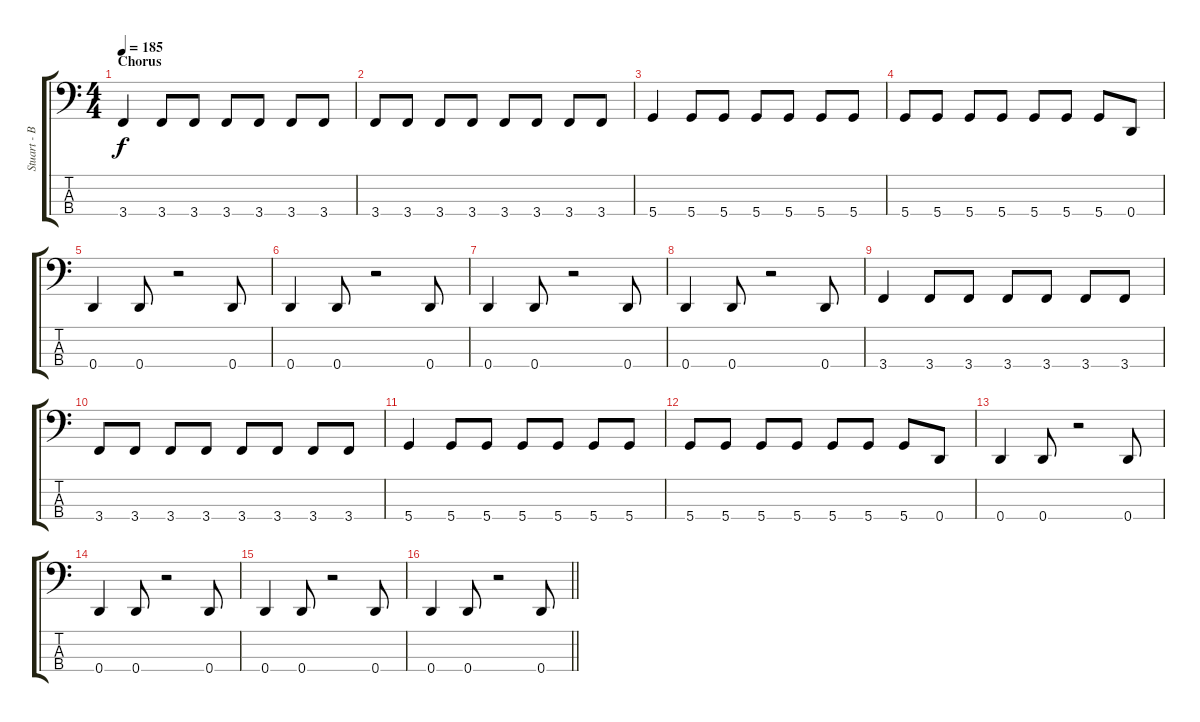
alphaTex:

\track ("Stuart - Bass" "Stuart - B") {instrument electricbasspick}
\staff {score tabs}
\tuning (G2 D2 A1 D1) {hide}
\ts (4 4)
\section ("" "Chorus")
\tempo 185
\clef f4
\ks c
3.4.4{dy f} 3.4.8 3.4.8 3.4.8 3.4.8 3.4.8 3.4.8 |
3.4.8 3.4.8 3.4.8 3.4.8 3.4.8 3.4.8 3.4.8 3.4.8 |
5.4.4 5.4.8 5.4.8 5.4.8 5.4.8 5.4.8 5.4.8 |
5.4.8 5.4.8 5.4.8 5.4.8 5.4.8 5.4.8 5.4.8 0.4.8 |
0.4.4 0.4.8 r.2 0.4.8 |
0.4.4 0.4.8 r.2 0.4.8 |
0.4.4 0.4.8 r.2 0.4.8 |
0.4.4 0.4.8 r.2 0.4.8 |
3.4.4 3.4.8 3.4.8 3.4.8 3.4.8 3.4.8 3.4.8 |
3.4.8 3.4.8 3.4.8 3.4.8 3.4.8 3.4.8 3.4.8 3.4.8 |
5.4.4 5.4.8 5.4.8 5.4.8 5.4.8 5.4.8 5.4.8 |
5.4.8 5.4.8 5.4.8 5.4.8 5.4.8 5.4.8 5.4.8 0.4.8 |
0.4.4 0.4.8 r.2 0.4.8 |
0.4.4 0.4.8 r.2 0.4.8 |
0.4.4 0.4.8 r.2 0.4.8 |
\barLineRight lightlight
0.4.4 0.4.8 r.2 0.4.8
